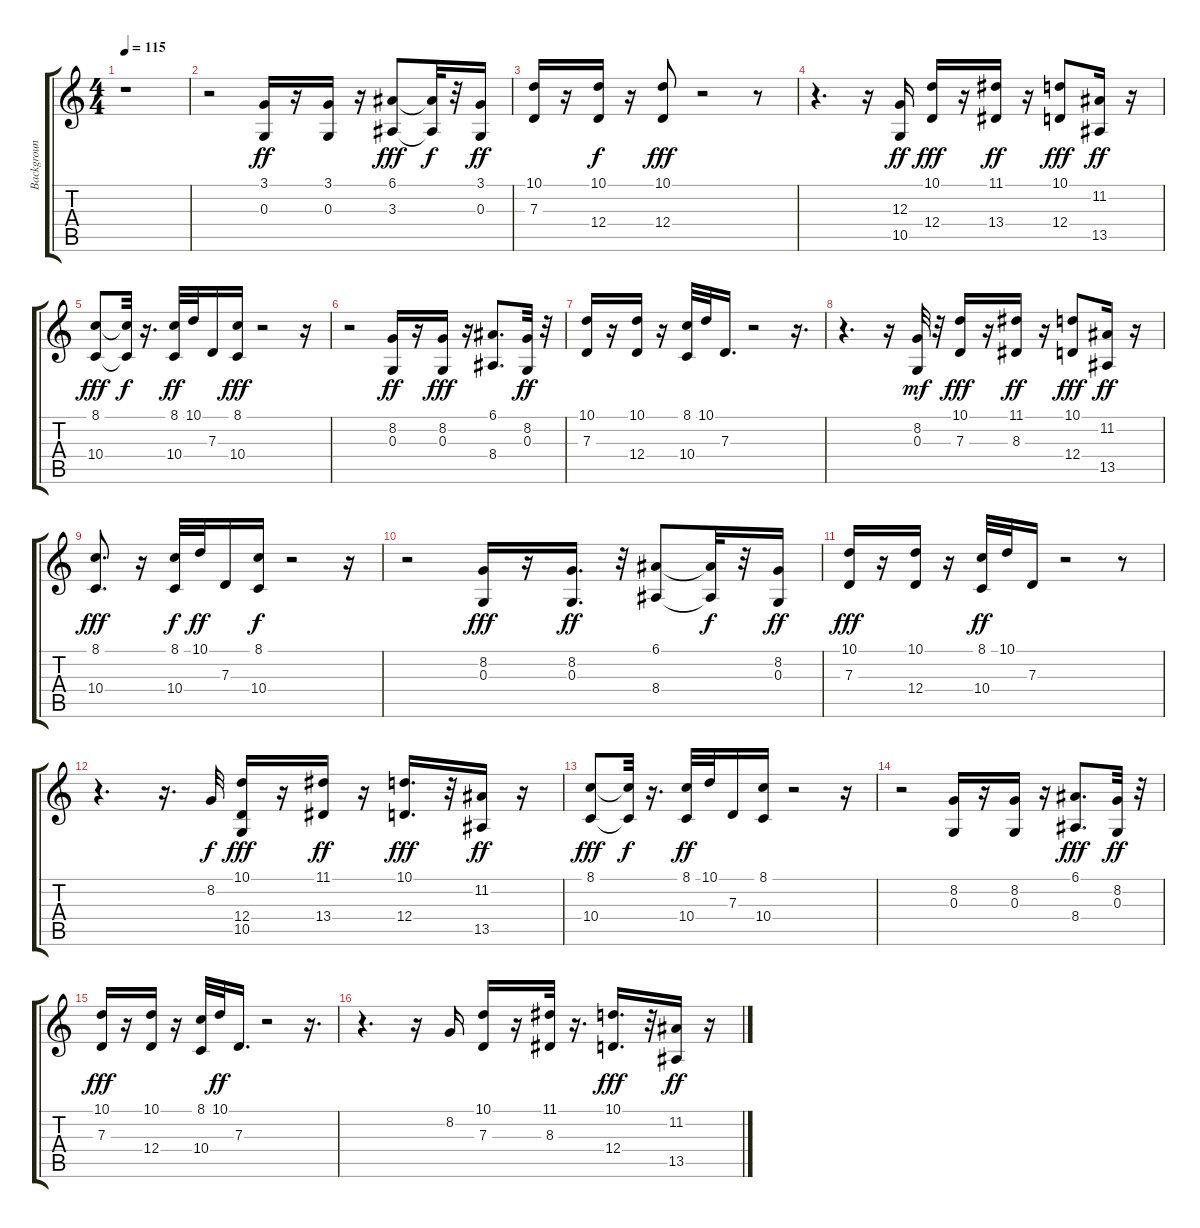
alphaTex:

\track ("Backgroun" "Backgroun") {instrument blownbottle}
\staff {score tabs}
\tuning (E4 B3 G3 D3 A2 E2) {hide}
\ts (4 4)
\tempo 115
\clef g2
\ks c
r.1{dy ff} |
r.2 (3.1 0.3).16 r.16 (3.1 0.3).16 r.16 (6.1 3.3).8{dy fff} (6.1{t} 3.3{t}).32{dy f} r.32 (3.1 0.3).16{dy ff} |
(10.1 7.3).16 r.16 (10.1 12.4).16{dy f} r.16 (10.1 12.4).8{dy fff} r.2 r.8 |
r.4{d} r.16 (12.3 10.5).16{dy ff} (10.1 12.4).16{dy fff} r.16 (11.1 13.4).16{dy ff} r.16 (10.1 12.4).8{dy fff} (11.2 13.5).16{dy ff} r.16 |
(8.1 10.4).8{dy fff} (8.1{t} 10.4{t}).32{dy f} r.16{d} (8.1 10.4).32{dy ff} 10.1.32 7.3.16 (8.1 10.4).16{dy fff} r.2 r.16 |
r.2 (8.2 0.3).16{dy ff} r.16 (8.2 0.3).16{dy fff} r.16 (6.1 8.4).8{d} (8.2 0.3).32{dy ff} r.32 |
(10.1 7.3).16 r.16 (10.1 12.4).16 r.16 (8.1 10.4).32 10.1.32 7.3.16{d} r.2 r.16{d} |
r.4{d} r.16 (8.2 0.3).32{dy mf} r.32 (10.1 7.3).16{dy fff} r.16 (11.1 8.3).16{dy ff} r.16 (10.1 12.4).8{dy fff} (11.2 13.5).16{dy ff} r.16 |
(8.1 10.4).8{d dy fff} r.16 (8.1 10.4).32{dy f} 10.1.32{dy ff} 7.3.16 (8.1 10.4).16{dy f} r.2 r.16 |
r.2 (8.2 0.3).16{dy fff} r.16 (8.2 0.3).16{d dy ff} r.32 (6.1 8.4).8 (6.1{t} 8.4{t}).32{dy f} r.32 (8.2 0.3).16{dy ff} |
(10.1 7.3).16{dy fff} r.16 (10.1 12.4).16 r.16 (8.1 10.4).32{dy ff} 10.1.32 7.3.16 r.2 r.8 |
r.4{d} r.16{d} 8.2.32{dy f} (10.1 12.4 10.5).16{dy fff} r.16 (11.1 13.4).16{dy ff} r.16 (10.1 12.4).16{d dy fff} r.32 (11.2 13.5).16{dy ff} r.16 |
(8.1 10.4).8{dy fff} (8.1{t} 10.4{t}).32{dy f} r.16{d} (8.1 10.4).32{dy ff} 10.1.32 7.3.16 (8.1 10.4).16 r.2 r.16 |
r.2 (8.2 0.3).16 r.16 (8.2 0.3).16 r.16 (6.1 8.4).8{d dy fff} (8.2 0.3).32{dy ff} r.32 |
(10.1 7.3).16{dy fff} r.16 (10.1 12.4).16 r.16 (8.1 10.4).32 10.1.32{dy ff} 7.3.16{d} r.2 r.16{d} |
r.4{d} r.16 8.2.16 (10.1 7.3).16 r.16 (11.1 8.3).32 r.16{d} (10.1 12.4).16{d dy fff} r.32 (11.2 13.5).16{dy ff} r.16
